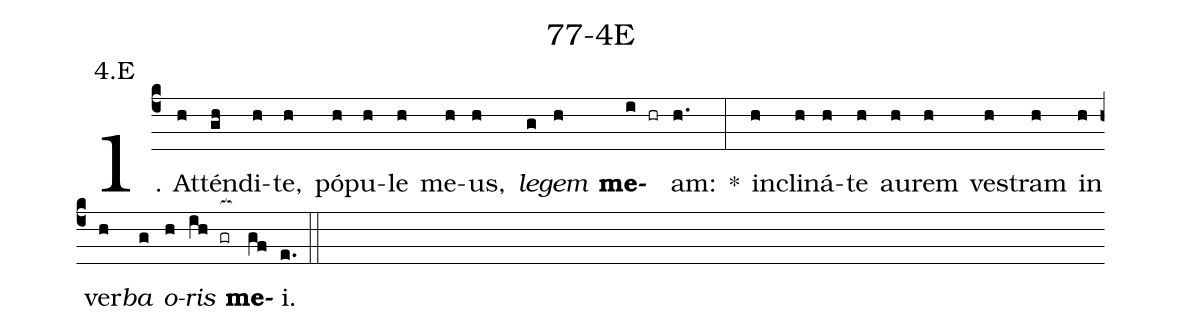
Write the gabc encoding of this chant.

name: 77-4E;
annotation: 4.E;
%%
(c4)1. At(h)tén(gh)di(h)te,(h) pó(h)pu(h)le(h) me(h)us,(h) <i>le</i>(g)<i>gem</i>(h) <b>me</b>(i hr)am:(h.) *(:) in(h)cli(h)ná(h)te(h) au(h)rem(h) ves(h)tram(h) in(h) ver(h)<i>ba</i>(g) <i>o</i>(h)<i>ris</i>(ih gr[ocb:1{]) <b>me</b>(gf[ocb:0}])i.(e.) (::)
